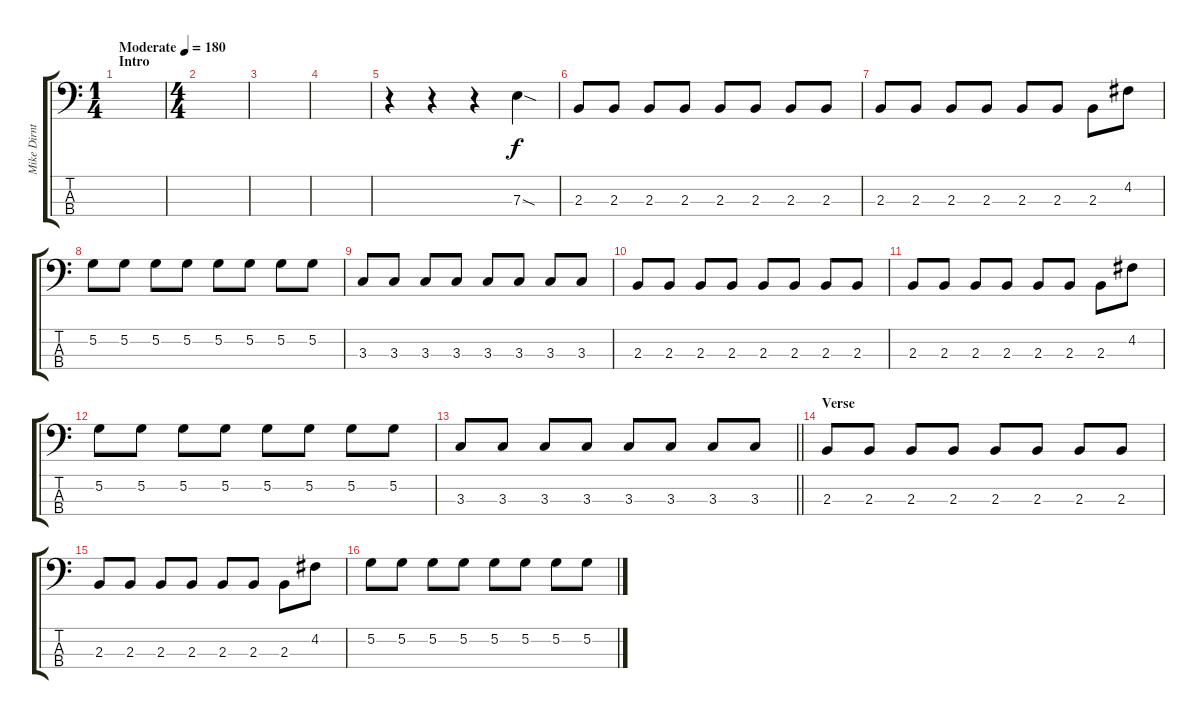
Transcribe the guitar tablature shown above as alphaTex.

\track ("Mike Dirnt - Bass" "Mike Dirnt") {instrument electricbasspick}
\staff {score tabs}
\tuning (G2 D2 A1 E1) {hide}
\ts (1 4)
\section ("" "Intro")
\tempo (180 "Moderate")
\clef f4
\ks c
|
\ts (4 4)
|
|
|
r.4 r.4 r.4 7.3{sod}.4 |
2.3.8 2.3.8 2.3.8 2.3.8 2.3.8 2.3.8 2.3.8 2.3.8 |
2.3.8 2.3.8 2.3.8 2.3.8 2.3.8 2.3.8 2.3.8 4.2.8 |
5.2.8 5.2.8 5.2.8 5.2.8 5.2.8 5.2.8 5.2.8 5.2.8 |
3.3.8 3.3.8 3.3.8 3.3.8 3.3.8 3.3.8 3.3.8 3.3.8 |
2.3.8 2.3.8 2.3.8 2.3.8 2.3.8 2.3.8 2.3.8 2.3.8 |
2.3.8 2.3.8 2.3.8 2.3.8 2.3.8 2.3.8 2.3.8 4.2.8 |
5.2.8 5.2.8 5.2.8 5.2.8 5.2.8 5.2.8 5.2.8 5.2.8 |
\barLineRight lightlight
3.3.8 3.3.8 3.3.8 3.3.8 3.3.8 3.3.8 3.3.8 3.3.8 |
\section ("" "Verse")
2.3.8 2.3.8 2.3.8 2.3.8 2.3.8 2.3.8 2.3.8 2.3.8 |
2.3.8 2.3.8 2.3.8 2.3.8 2.3.8 2.3.8 2.3.8 4.2.8 |
5.2.8 5.2.8 5.2.8 5.2.8 5.2.8 5.2.8 5.2.8 5.2.8
